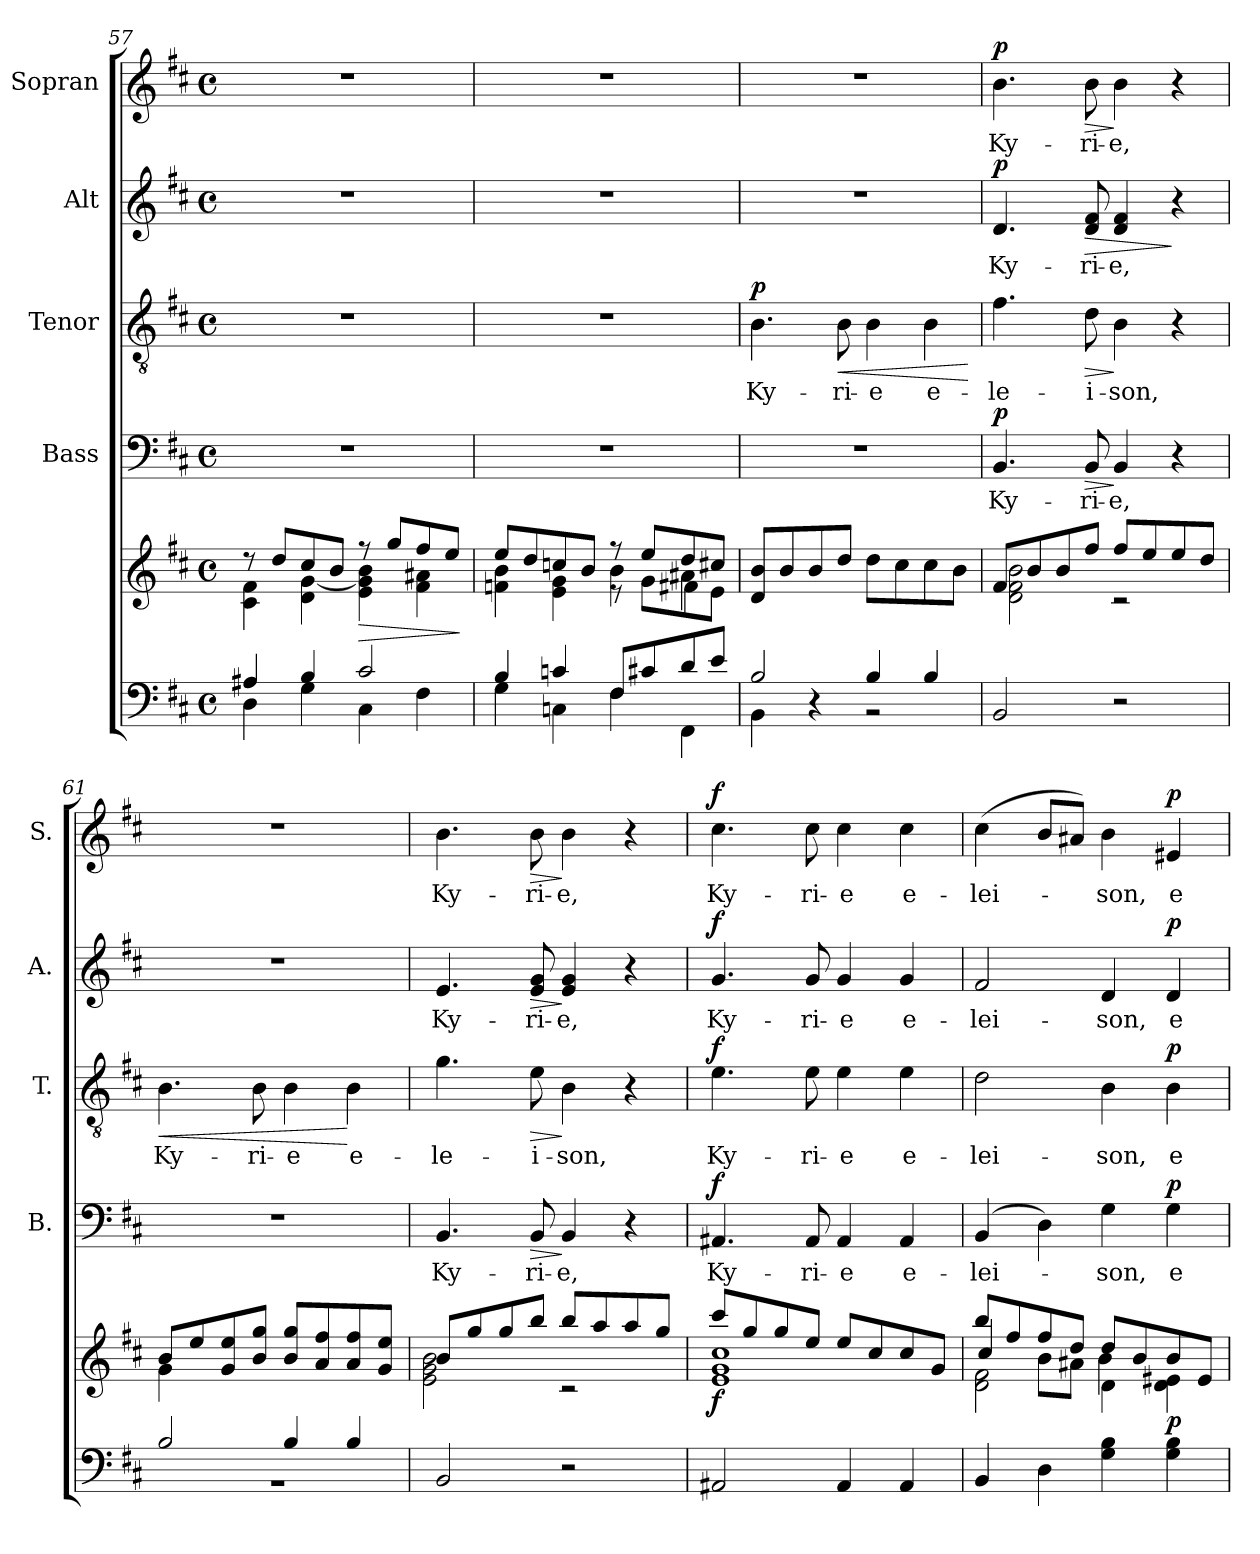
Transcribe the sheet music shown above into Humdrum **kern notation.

**kern	**kern	**dynam	**kern	**text	**dynam	**kern	**text	**dynam	**kern	**text	**dynam	**kern	**text	**dynam
*part5	*part5	*part5	*part4	*part4	*part4	*part3	*part3	*part3	*part2	*part2	*part2	*part1	*part1	*part1
*staff6	*staff5	*staff5/6	*staff4	*staff4	*staff4	*staff3	*staff3	*staff3	*staff2	*staff2	*staff2	*staff1	*staff1	*staff1
*	*	*	*I"Bass	*	*	*I"Tenor	*	*	*I"Alt	*	*	*I"Sopran	*	*
*	*	*	*I'B.	*	*	*I'T.	*	*	*I'A.	*	*	*I'S.	*	*
*clefF4	*clefG2	*	*clefF4	*	*	*clefGv2	*	*	*clefG2	*	*	*clefG2	*	*
*k[f#c#]	*k[f#c#]	*	*k[f#c#]	*	*	*k[f#c#]	*	*	*k[f#c#]	*	*	*k[f#c#]	*	*
*D:	*D:	*	*D:	*	*	*D:	*	*	*D:	*	*	*D:	*	*
*M4/4	*M4/4	*	*M4/4	*	*	*M4/4	*	*	*M4/4	*	*	*M4/4	*	*
*met(c)	*met(c)	*	*met(c)	*	*	*met(c)	*	*	*met(c)	*	*	*met(c)	*	*
=57	=57	=57	=57	=57	=57	=57	=57	=57	=57	=57	=57	=57	=57	=57
*^	*^	*	*	*	*	*	*	*	*	*	*	*	*	*
4A#X/	4D\	8rdd	4c#\ 4f#\	.	1r	.	.	1r	.	.	1r	.	.	1r	.	.
.	.	8dd/L	.	.	.	.	.	.	.	.	.	.	.	.	.	.
4B/	4G\	8cc#/	4d\ [<4g\	.	.	.	.	.	.	.	.	.	.	.	.	.
.	.	8b/J	.	.	.	.	.	.	.	.	.	.	.	.	.	.
!	!	!	!	!LO:HP:b	!	!	!	!	!	!	!	!	!	!	!	!
2c#/	4C#\	8rff	4e\ 4g\] 4b\	>	.	.	.	.	.	.	.	.	.	.	.	.
.	.	8gg/L	.	.	.	.	.	.	.	.	.	.	.	.	.	.
.	4F#\	8ff#/	4f#\ 4a#X\	.	.	.	.	.	.	.	.	.	.	.	.	.
.	.	8ee/J	.	.	.	.	.	.	.	.	.	.	.	.	.	.
*v	*v	*	*	*	*	*	*	*	*	*	*	*	*	*	*	*
*	*v	*v	*	*	*	*	*	*	*	*	*	*	*	*	*
.	.	]	.	.	.	.	.	.	.	.	.	.	.	.
=58	=58	=58	=58	=58	=58	=58	=58	=58	=58	=58	=58	=58	=58	=58
*^	*^	*	*	*	*	*	*	*	*	*	*	*	*	*
*	*	*	*^	*	*	*	*	*	*	*	*	*	*	*	*	*
4B/	4G\	8ee/L	4fn\ 4b\	2ryy	.	1r	.	.	1r	.	.	1r	.	.	1r	.	.
.	.	8dd/	.	.	.	.	.	.	.	.	.	.	.	.	.	.	.
4cn/	4Cn\	8ccn/	4e\ 4g\	.	.	.	.	.	.	.	.	.	.	.	.	.	.
.	.	8b/J	.	.	.	.	.	.	.	.	.	.	.	.	.	.	.
8F#/L	4F#\	8rff	4b\	8rd	.	.	.	.	.	.	.	.	.	.	.	.	.
8c#X/	.	8ee/L	.	8g\L	.	.	.	.	.	.	.	.	.	.	.	.	.
8d/	4FF#\	8dd/	4a#X\	8f#\	.	.	.	.	.	.	.	.	.	.	.	.	.
8e/J	.	8cc#X/J	.	8e\J	.	.	.	.	.	.	.	.	.	.	.	.	.
!!LO:PB:g=z
=59	=59	=59	=59	=59	=59	=59	=59	=59	=59	=59	=59	=59	=59	=59	=59	=59	=59
!	!	!	!	!	!	!	!	!	!	!LO:LY:b	!LO:DY:a	!	!	!	!	!	!
*	*	*v	*v	*v	*	*	*	*	*	*	*	*	*	*	*	*	*
2B/	4BB\	8d/ 8b/L	.	1r	.	.	4.B\	Ky-	p	1r	.	.	1r	.	.
.	.	8b/	.	.	.	.	.	.	.	.	.	.	.	.	.
.	4rC	8b/	.	.	.	.	.	.	.	.	.	.	.	.	.
!	!	!	!	!	!	!	!	!LO:LY:b	!LO:HP:b	!	!	!	!	!	!
.	.	8dd/J	.	.	.	.	8B\	-ri-	<	.	.	.	.	.	.
!	!	!	!	!	!	!	!	!LO:LY:b	!	!	!	!	!	!	!
4B/	2rC	8dd\L	.	.	.	.	4B\	-e	.	.	.	.	.	.	.
.	.	8cc#\	.	.	.	.	.	.	.	.	.	.	.	.	.
!	!	!	!	!	!	!	!	!LO:LY:b	!	!	!	!	!	!	!
4B/	.	8cc#\	.	.	.	.	4B\	e-	.	.	.	.	.	.	.
.	.	8b\J	.	.	.	.	.	.	.	.	.	.	.	.	.
*v	*v	*	*	*	*	*	*	*	*	*	*	*	*	*	*
.	.	.	.	.	.	.	.	[	.	.	.	.	.	.
=60	=60	=60	=60	=60	=60	=60	=60	=60	=60	=60	=60	=60	=60	=60
*	*^	*	*	*	*	*	*	*	*	*	*	*	*	*
!	!	!	!	!	!LO:LY:b	!LO:DY:a	!	!LO:LY:b	!	!	!LO:LY:b	!LO:DY:a	!	!LO:LY:b	!LO:DY:a
2BB/	8f#/L	2d\ 2f#\ 2b\	.	4.BB/	Ky-	p	4.f#\	-le-	.	4.d/	Ky-	p	4.b\	Ky-	p
.	8b/	.	.	.	.	.	.	.	.	.	.	.	.	.	.
.	8b/	.	.	.	.	.	.	.	.	.	.	.	.	.	.
!	!	!	!	!	!LO:LY:b	!LO:HP:b	!	!LO:LY:b	!LO:HP:b	!	!LO:LY:b	!LO:HP:b	!	!LO:LY:b	!LO:HP:b
.	8ff#/J	.	.	8BB/	-ri-	>	8d\	-i-	>	8d/ 8f#/	-ri-	>	8b\	-ri-	>
!	!	!	!	!	!LO:LY:b	!	!	!LO:LY:b	!	!	!LO:LY:b	!	!	!LO:LY:b	!
2r	8ff#/L	2rc	.	4BB/	-e,	]	4B\	-son,	]	4d/ 4f#/	-e,	.	4b\	-e,	]
.	8ee/	.	.	.	.	.	.	.	.	.	.	.	.	.	.
.	8ee/	.	.	4r	.	.	4r	.	.	4r	.	]	4r	.	.
.	8dd/J	.	.	.	.	.	.	.	.	.	.	.	.	.	.
=61	=61	=61	=61	=61	=61	=61	=61	=61	=61	=61	=61	=61	=61	=61	=61
*^	*	*	*	*	*	*	*	*	*	*	*	*	*	*	*
!	!	!	!	!	!	!	!	!	!LO:LY:b	!LO:HP:b	!	!	!	!	!	!
2B/	1rBB	8b/L	4g\	.	1r	.	.	4.B\	Ky-	<	1r	.	.	1r	.	.
.	.	8ee/	.	.	.	.	.	.	.	.	.	.	.	.	.	.
.	.	8g/ 8ee/	2.ryy	.	.	.	.	.	.	.	.	.	.	.	.	.
!	!	!	!	!	!	!	!	!	!LO:LY:b	!	!	!	!	!	!	!
.	.	8b/ 8gg/J	.	.	.	.	.	8B\	-ri-	.	.	.	.	.	.	.
!	!	!	!	!	!	!	!	!	!LO:LY:b	!	!	!	!	!	!	!
4B/	.	8b/ 8gg/L	.	.	.	.	.	4B\	-e	.	.	.	.	.	.	.
.	.	8a/ 8ff#/	.	.	.	.	.	.	.	.	.	.	.	.	.	.
!	!	!	!	!	!	!	!	!	!LO:LY:b	!	!	!	!	!	!	!
4B/	.	8a/ 8ff#/	.	.	.	.	.	4B\	e-	[	.	.	.	.	.	.
.	.	8g/ 8ee/J	.	.	.	.	.	.	.	.	.	.	.	.	.	.
*v	*v	*	*	*	*	*	*	*	*	*	*	*	*	*	*	*
=62	=62	=62	=62	=62	=62	=62	=62	=62	=62	=62	=62	=62	=62	=62	=62
!	!	!	!	!	!LO:LY:b	!	!	!LO:LY:b	!	!	!LO:LY:b	!	!	!LO:LY:b	!
2BB/	8b/L	2e\ 2g\ 2b\	.	4.BB/	Ky-	.	4.g\	-le-	.	4.e/	Ky-	.	4.b\	Ky-	.
.	8gg/	.	.	.	.	.	.	.	.	.	.	.	.	.	.
.	8gg/	.	.	.	.	.	.	.	.	.	.	.	.	.	.
!	!	!	!	!	!LO:LY:b	!LO:HP:b	!	!LO:LY:b	!LO:HP:b	!	!LO:LY:b	!LO:HP:b	!	!LO:LY:b	!LO:HP:b
.	8bb/J	.	.	8BB/	-ri-	>	8e\	-i-	>	8e/ 8g/	-ri-	>	8b\	-ri-	>
!	!	!	!	!	!LO:LY:b	!	!	!LO:LY:b	!	!	!LO:LY:b	!	!	!LO:LY:b	!
2r	8bb/L	2rc	.	4BB/	-e,	]	4B\	-son,	]	4e/ 4g/	-e,	]	4b\	-e,	]
.	8aa/	.	.	.	.	.	.	.	.	.	.	.	.	.	.
.	8aa/	.	.	4r	.	.	4r	.	.	4r	.	.	4r	.	.
.	8gg/J	.	.	.	.	.	.	.	.	.	.	.	.	.	.
!!LO:LB:g=z
=63	=63	=63	=63	=63	=63	=63	=63	=63	=63	=63	=63	=63	=63	=63	=63
!	!	!	!LO:DY:b	!	!LO:LY:b	!LO:DY:a	!	!LO:LY:b	!LO:DY:a	!	!LO:LY:b	!LO:DY:a	!	!LO:LY:b	!LO:DY:a
2AA#X/	8ccc#/L	1e 1g 1cc#	f	4.AA#X/	Ky-	f	4.e\	Ky-	f	4.g/	Ky-	f	4.cc#\	Ky-	f
.	8gg/	.	.	.	.	.	.	.	.	.	.	.	.	.	.
.	8gg/	.	.	.	.	.	.	.	.	.	.	.	.	.	.
!	!	!	!	!	!LO:LY:b	!	!	!LO:LY:b	!	!	!LO:LY:b	!	!	!LO:LY:b	!
.	8ee/J	.	.	8AA#/	-ri-	.	8e\	-ri-	.	8g/	-ri-	.	8cc#\	-ri-	.
!	!	!	!	!	!LO:LY:b	!	!	!LO:LY:b	!	!	!LO:LY:b	!	!	!LO:LY:b	!
4AA#/	8ee/L	.	.	4AA#/	-e	.	4e\	-e	.	4g/	-e	.	4cc#\	-e	.
.	8cc#/	.	.	.	.	.	.	.	.	.	.	.	.	.	.
!	!	!	!	!	!LO:LY:b	!	!	!LO:LY:b	!	!	!LO:LY:b	!	!	!LO:LY:b	!
4AA#/	8cc#/	.	.	4AA#/	e-	.	4e\	e-	.	4g/	e-	.	4cc#\	e-	.
.	8g/J	.	.	.	.	.	.	.	.	.	.	.	.	.	.
=64	=64	=64	=64	=64	=64	=64	=64	=64	=64	=64	=64	=64	=64	=64	=64
*	*	*^	*	*	*	*	*	*	*	*	*	*	*	*	*
!	!	!	!	!	!	!LO:LY:b	!	!	!LO:LY:b	!	!	!LO:LY:b	!	!	!LO:LY:b	!
4BB/	8bb/L	2d\ 2f#\	4cc#/	.	(4BB/	-lei-	.	2d\	-lei-	.	2f#/	-lei-	.	(>4cc#\	-lei-	.
.	8ff#/	.	.	.	.	.	.	.	.	.	.	.	.	.	.	.
4D\	8ff#/	.	8b\L	.	4D\)	.	.	.	.	.	.	.	.	8b/L	.	.
.	8dd/J	.	8a#X\J	.	.	.	.	.	.	.	.	.	.	8a#X/J)	.	.
!	!	!	!	!	!	!LO:LY:b	!	!	!LO:LY:b	!	!	!LO:LY:b	!	!	!LO:LY:b	!
4G\ 4B\	8dd/L	4d\	4b\	.	4G\	-son,	.	4B\	-son,	.	4d/	-son,	.	4b\	-son,	.
.	8b/	.	.	.	.	.	.	.	.	.	.	.	.	.	.	.
!	!	!	!	!LO:DY:b	!	!LO:LY:b	!LO:DY:a	!	!LO:LY:b	!LO:DY:a	!	!LO:LY:b	!LO:DY:a	!	!LO:LY:b	!LO:DY:a
4G\ 4B\	8b/	4d\ 4e#X\	4ryy	p	4G\	e-	p	4B\	e-	p	4d/	e-	p	4e#X/	e-	p
.	8e#/J	.	.	.	.	.	.	.	.	.	.	.	.	.	.	.
*	*v	*v	*v	*	*	*	*	*	*	*	*	*	*	*	*	*
=	=	=	=	=	=	=	=	=	=	=	=	=	=	=
*-	*-	*-	*-	*-	*-	*-	*-	*-	*-	*-	*-	*-	*-	*-
